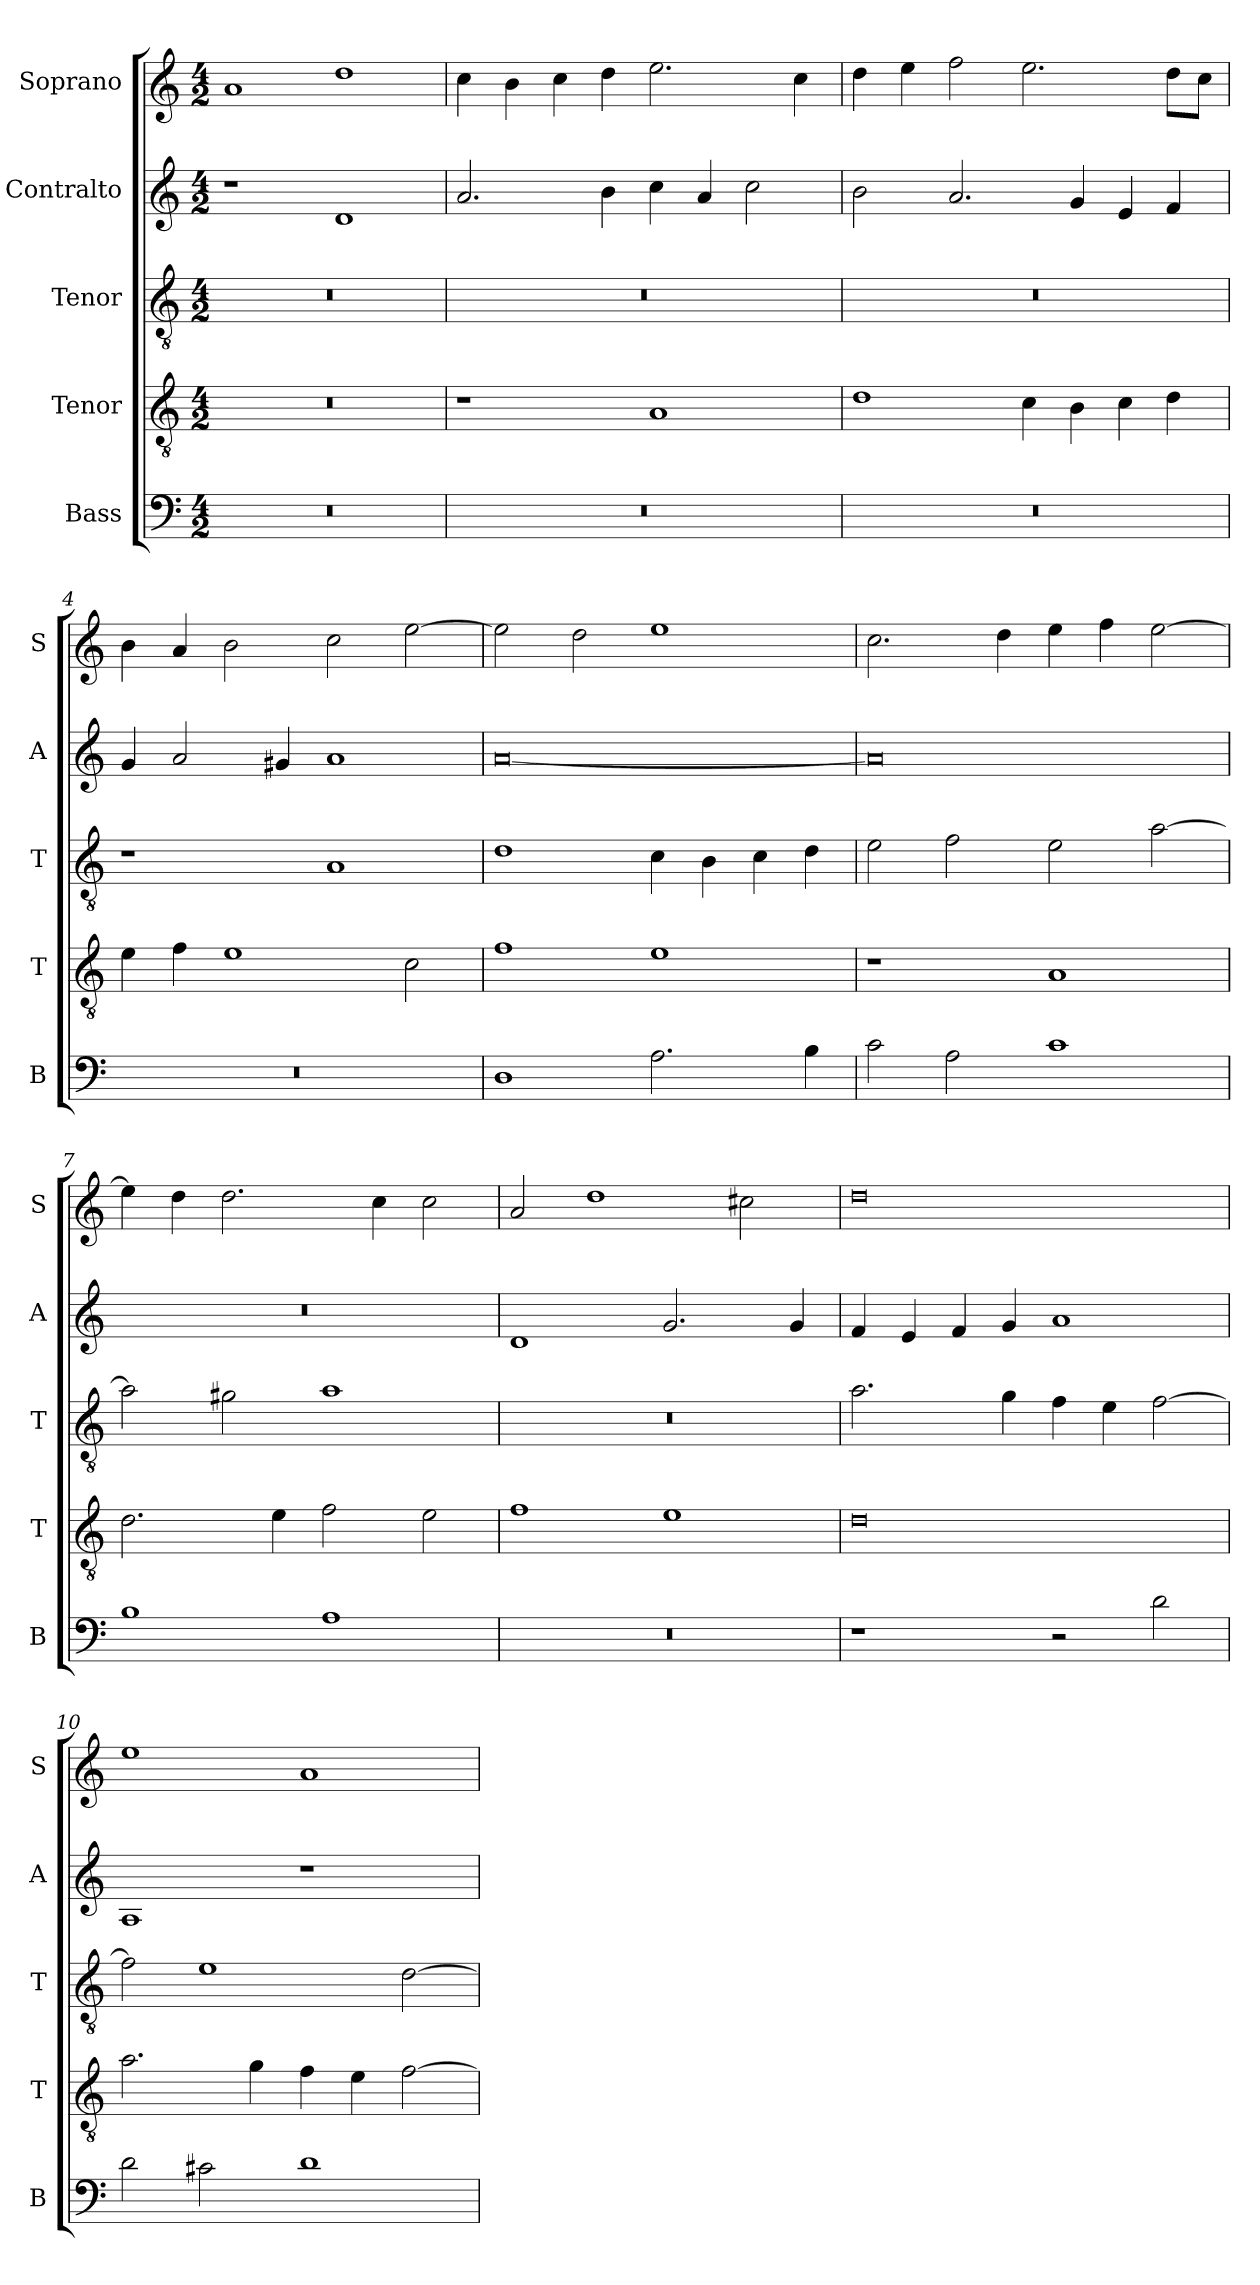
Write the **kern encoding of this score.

**kern	**kern	**kern	**kern	**kern
*part5	*part4	*part3	*part2	*part1
*staff5	*staff4	*staff3	*staff2	*staff1
*I"Bass	*I"Tenor	*I"Tenor	*I"Contralto	*I"Soprano
*I'B	*I'T	*I'T	*I'A	*I'S
*clefF4	*clefGv2	*clefGv2	*clefG2	*clefG2
*k[]	*k[]	*k[]	*k[]	*k[]
*A:aeo	*A:aeo	*A:aeo	*A:aeo	*A:aeo
*M4/2	*M4/2	*M4/2	*M4/2	*M4/2
=1	=1	=1	=1	=1
0r	0r	0r	1r	1a
.	.	.	1d	1dd
=2	=2	=2	=2	=2
0r	1r	0r	2.a	4cc
.	.	.	.	4b
.	.	.	.	4cc
.	.	.	4b	4dd
.	1A	.	4cc	2.ee
.	.	.	4a	.
.	.	.	2cc	.
.	.	.	.	4cc
=3	=3	=3	=3	=3
0r	1d	0r	2b	4dd
.	.	.	.	4ee
.	.	.	2.a	2ff
.	4c	.	.	2.ee
.	4B	.	4g	.
.	4c	.	4e	.
.	4d	.	4f	8dd\L
.	.	.	.	8cc\J
=4	=4	=4	=4	=4
0r	4e	1r	4g	4b
.	4f	.	2a	4a
.	1e	.	.	2b
.	.	.	4g#X	.
.	.	1A	1a	2cc
.	2c	.	.	[2ee
=5	=5	=5	=5	=5
1D	1f	1d	[0a	2ee]
.	.	.	.	2dd
2.A	1e	4c	.	1ee
.	.	4B	.	.
.	.	4c	.	.
4B	.	4d	.	.
=6	=6	=6	=6	=6
2c	1r	2e	0a]	2.cc
2A	.	2f	.	.
.	.	.	.	4dd
1c	1A	2e	.	4ee
.	.	.	.	4ff
.	.	[2a	.	[2ee
=7	=7	=7	=7	=7
1B	2.d	2a]	0r	4ee]
.	.	.	.	4dd
.	.	2g#X	.	2.dd
.	4e	.	.	.
1A	2f	1a	.	.
.	.	.	.	4cc
.	2e	.	.	2cc
=8	=8	=8	=8	=8
0r	1f	0r	1d	2a
.	.	.	.	1dd
.	1e	.	2.g	.
.	.	.	.	2cc#X
.	.	.	4g	.
=9	=9	=9	=9	=9
1r	0d	2.a	4f	0dd
.	.	.	4e	.
.	.	.	4f	.
.	.	4g	4g	.
2r	.	4f	1a	.
.	.	4e	.	.
2d	.	[2f	.	.
=10	=10	=10	=10	=10
2d	2.a	2f]	1A	1ee
2c#X	.	1e	.	.
.	4g	.	.	.
1d	4f	.	1r	1a
.	4e	.	.	.
.	[2f	[2d	.	.
=	=	=	=	=
*-	*-	*-	*-	*-
